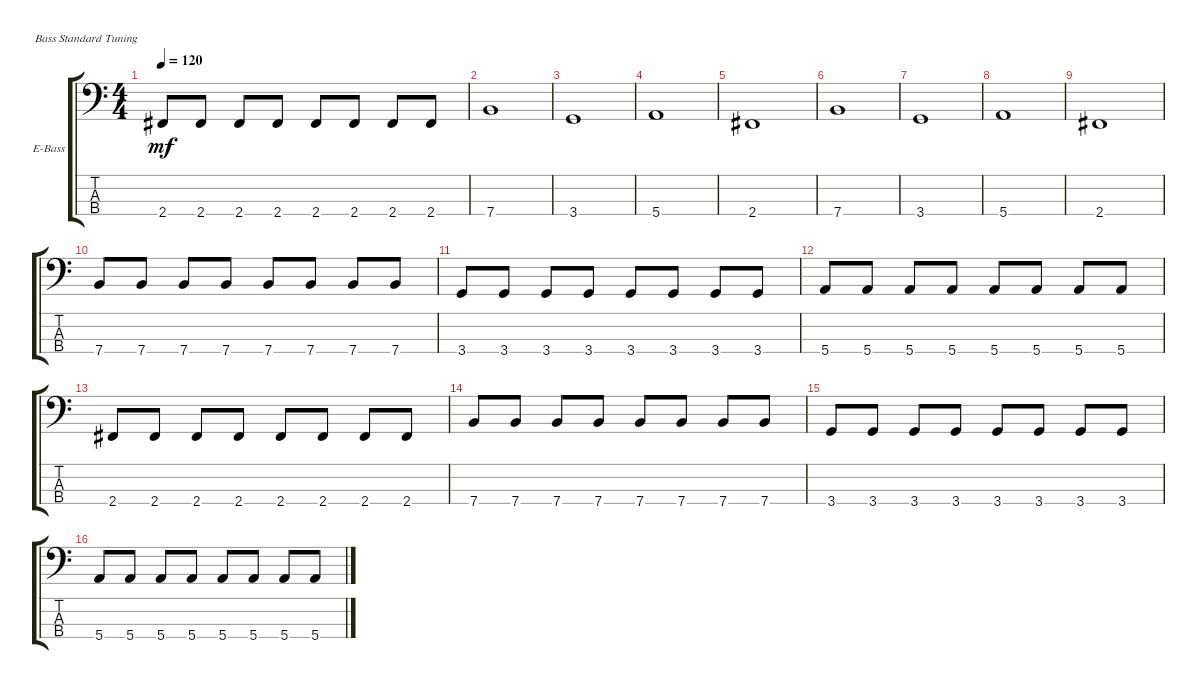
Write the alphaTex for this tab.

\defaultSystemsLayout 4
\bracketExtendMode groupsimilarinstruments
\firstSystemTrackNameOrientation horizontal
\otherSystemsTrackNameOrientation horizontal
\track ("Electric Bass" "E-Bass") {instrument electricbassfinger}
\staff {score tabs}
\tuning (G2 D2 A1 E1)
\ts (4 4)
\tempo 120
\clef f4
\ks c
2.4.8{dy mf} 2.4.8 2.4.8 2.4.8 2.4.8 2.4.8 2.4.8 2.4.8 |
7.4.1 |
3.4.1 |
5.4.1 |
2.4.1 |
7.4.1 |
3.4.1 |
5.4.1 |
2.4.1 |
7.4.8 7.4.8 7.4.8 7.4.8 7.4.8 7.4.8 7.4.8 7.4.8 |
3.4.8 3.4.8 3.4.8 3.4.8 3.4.8 3.4.8 3.4.8 3.4.8 |
5.4.8 5.4.8 5.4.8 5.4.8 5.4.8 5.4.8 5.4.8 5.4.8 |
2.4.8 2.4.8 2.4.8 2.4.8 2.4.8 2.4.8 2.4.8 2.4.8 |
7.4.8 7.4.8 7.4.8 7.4.8 7.4.8 7.4.8 7.4.8 7.4.8 |
3.4.8 3.4.8 3.4.8 3.4.8 3.4.8 3.4.8 3.4.8 3.4.8 |
5.4.8 5.4.8 5.4.8 5.4.8 5.4.8 5.4.8 5.4.8 5.4.8
